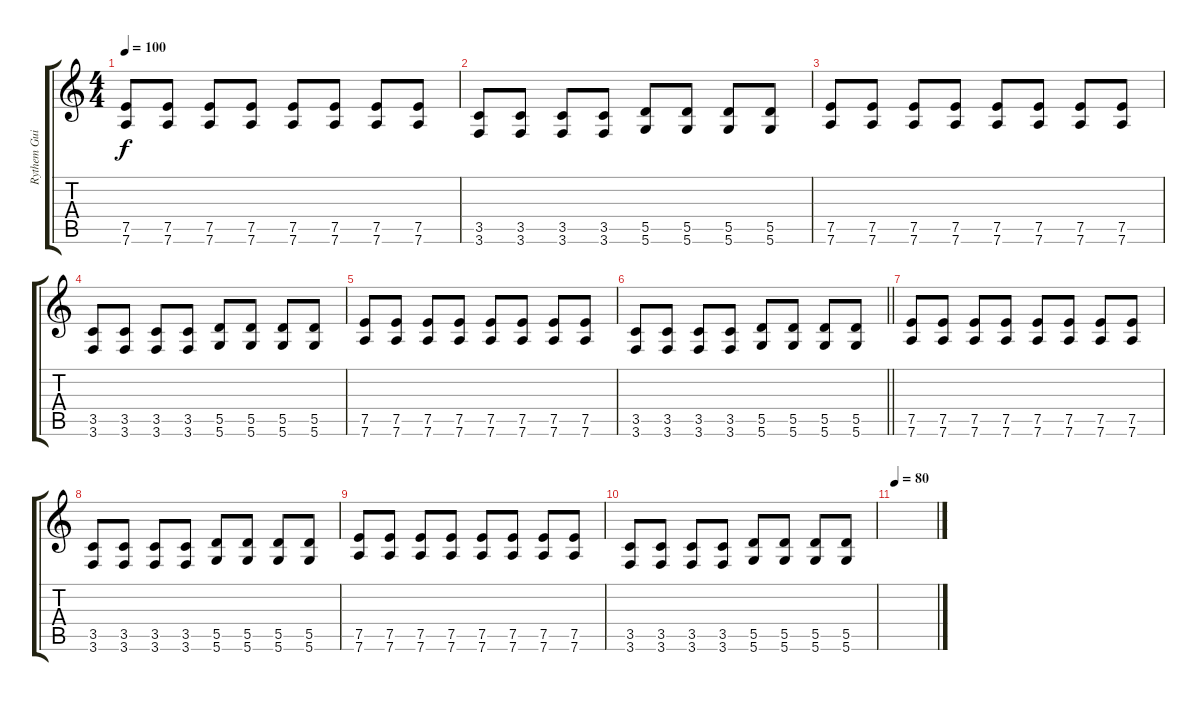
\track ("Rythem Guitar" "Rythem Gui") {instrument distortionguitar}
\staff {score tabs}
\tuning (E4 B3 G3 D3 A2 D2) {hide}
\ts (4 4)
\tempo 100
\clef g2
\ks c
(7.5 7.6).8{dy f} (7.5 7.6).8 (7.5 7.6).8 (7.5 7.6).8 (7.5 7.6).8 (7.5 7.6).8 (7.5 7.6).8 (7.5 7.6).8 |
(3.5 3.6).8 (3.5 3.6).8 (3.5 3.6).8 (3.5 3.6).8 (5.5 5.6).8 (5.5 5.6).8 (5.5 5.6).8 (5.5 5.6).8 |
(7.5 7.6).8 (7.5 7.6).8 (7.5 7.6).8 (7.5 7.6).8 (7.5 7.6).8 (7.5 7.6).8 (7.5 7.6).8 (7.5 7.6).8 |
(3.5 3.6).8 (3.5 3.6).8 (3.5 3.6).8 (3.5 3.6).8 (5.5 5.6).8 (5.5 5.6).8 (5.5 5.6).8 (5.5 5.6).8 |
(7.5 7.6).8 (7.5 7.6).8 (7.5 7.6).8 (7.5 7.6).8 (7.5 7.6).8 (7.5 7.6).8 (7.5 7.6).8 (7.5 7.6).8 |
\barLineRight lightlight
(3.5 3.6).8 (3.5 3.6).8 (3.5 3.6).8 (3.5 3.6).8 (5.5 5.6).8 (5.5 5.6).8 (5.5 5.6).8 (5.5 5.6).8 |
(7.5 7.6).8 (7.5 7.6).8 (7.5 7.6).8 (7.5 7.6).8 (7.5 7.6).8 (7.5 7.6).8 (7.5 7.6).8 (7.5 7.6).8 |
(3.5 3.6).8 (3.5 3.6).8 (3.5 3.6).8 (3.5 3.6).8 (5.5 5.6).8 (5.5 5.6).8 (5.5 5.6).8 (5.5 5.6).8 |
(7.5 7.6).8 (7.5 7.6).8 (7.5 7.6).8 (7.5 7.6).8 (7.5 7.6).8 (7.5 7.6).8 (7.5 7.6).8 (7.5 7.6).8 |
(3.5 3.6).8 (3.5 3.6).8 (3.5 3.6).8 (3.5 3.6).8 (5.5 5.6).8 (5.5 5.6).8 (5.5 5.6).8 (5.5 5.6).8 |
\tempo 80
